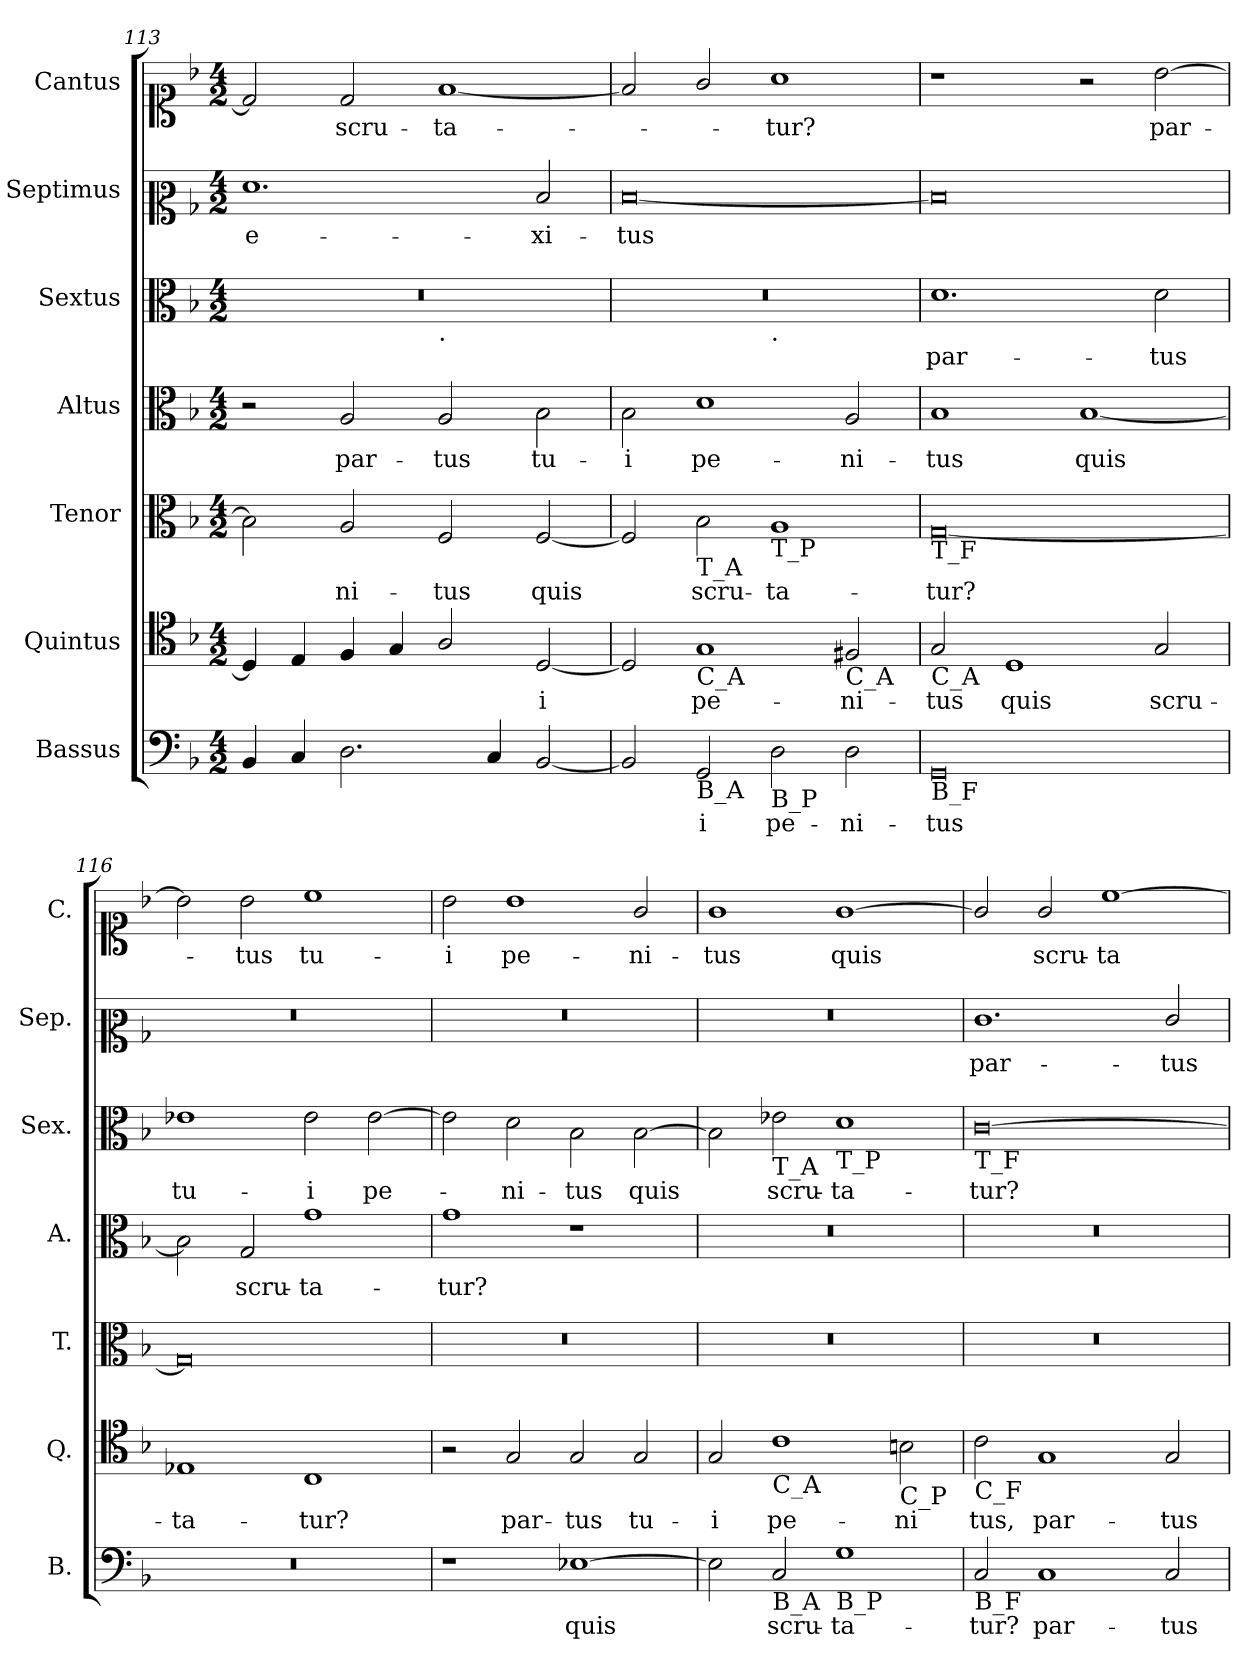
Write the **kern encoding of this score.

**kern	**text	**kern	**text	**kern	**text	**kern	**text	**kern	**text	**kern	**text	**kern	**text
*part7	*part7	*part6	*part6	*part5	*part5	*part4	*part4	*part3	*part3	*part2	*part2	*part1	*part1
*staff7	*staff7	*staff6	*staff6	*staff5	*staff5	*staff4	*staff4	*staff3	*staff3	*staff2	*staff2	*staff1	*staff1
*I"Bassus	*	*I"Quintus	*	*I"Tenor	*	*I"Altus	*	*I"Sextus	*	*I"Septimus	*	*I"Cantus	*
*I'B.	*	*I'Q.	*	*I'T.	*	*I'A.	*	*I'Sex.	*	*I'Sep.	*	*I'C.	*
*clefF4	*	*clefC4	*	*clefC3	*	*clefC3	*	*clefC3	*	*clefC2	*	*clefC1	*
*k[b-]	*	*k[b-]	*	*k[b-]	*	*k[b-]	*	*k[b-]	*	*k[b-]	*	*k[b-]	*
*F:	*	*F:	*	*F:	*	*F:	*	*F:	*	*F:	*	*F:	*
*M4/2	*	*M4/2	*	*M4/2	*	*M4/2	*	*M4/2	*	*M4/2	*	*M4/2	*
=113	=113	=113	=113	=113	=113	=113	=113	=113	=113	=113	=113	=113	=113
!	!	!	!	!	!	!	!	!LO:N:vis=1	!	!	!	!	!
*	*	*	*	*	*	*	*	*^	*	*	*	*	*
4BB-/	.	4D/]	.	2B-\]	.	2r	.	0r	1ryy	.	1.f	e-	2d/]	.
4C/	.	4E/	.	.	.	.	.	.	.	.	.	.	.	.
2.D\	.	4F/	.	2A/	-ni-	2A/	par-	.	.	.	.	.	2d/	scru-
.	.	4G/	.	.	.	.	.	.	.	.	.	.	.	.
!	!	!	!	!	!	!	!	!	!LO:TX:b:t=.	!	!	!	!	!
.	.	2A/	.	2F/	-tus	2A/	-tus	.	1ryy	.	.	.	[1f	-ta-
4C/	.	.	.	.	.	.	.	.	.	.	.	.	.	.
[2BB-/	.	[2D/	-i	[2F/	quis	2B-\	tu-	.	.	.	2d/	-xi-	.	.
=114	=114	=114	=114	=114	=114	=114	=114	=114	=114	=114	=114	=114	=114	=114
!	!	!	!	!	!	!	!	!LO:N:vis=1	!	!	!	!	!	!
2BB-/]	.	2D/]	.	2F/]	.	2B-\	-i	0r	1ryy	.	[0d	-tus	2f/]	.
!	!	!	!	!LO:TX:b:t=T_A	!	!	!	!	!	!	!	!	!	!
!	!	!LO:TX:b:t=C_A	!	!	!	!	!	!	!	!	!	!	!	!
!LO:TX:b:t=B_A	!	!	!	!	!	!	!	!	!	!	!	!	!	!
2GG/	-i	1G	pe-	2B-\	scru-	1d	pe-	.	.	.	.	.	2g/	.
!	!	!	!	!	!	!	!	!	!LO:TX:b:t=.	!	!	!	!	!
!	!	!	!	!LO:TX:b:t=T_P	!	!	!	!	!	!	!	!	!	!
!LO:TX:b:t=B_P	!	!	!	!	!	!	!	!	!	!	!	!	!	!
2D\	pe-	.	.	1A	-ta-	.	.	.	1ryy	.	.	.	1a	-tur?
!	!	!LO:TX:b:t=C_A	!	!	!	!	!	!	!	!	!	!	!	!
2D\	-ni-	2F#X/	-ni-	.	.	2A/	-ni-	.	.	.	.	.	.	.
=115	=115	=115	=115	=115	=115	=115	=115	=115	=115	=115	=115	=115	=115	=115
!	!	!	!	!LO:TX:b:t=T_F	!	!	!	!	!	!	!	!	!	!
!	!	!LO:TX:b:t=C_A	!	!	!	!	!	!	!	!	!	!	!	!
!LO:TX:b:t=B_F	!	!	!	!	!	!	!	!	!	!	!	!	!	!
*	*	*	*	*	*	*	*	*v	*v	*	*	*	*	*
0GG	-tus	2G/	-tus	[0G	-tur?	1B-	-tus	1.d	par-	0d]	.	1r	.
.	.	1D	quis	.	.	.	.	.	.	.	.	.	.
.	.	.	.	.	.	[1B-	quis	.	.	.	.	2r	.
.	.	2G/	scru-	.	.	.	.	2d\	-tus	.	.	[2b-\	par-
=116	=116	=116	=116	=116	=116	=116	=116	=116	=116	=116	=116	=116	=116
!LO:N:vis=1	!	!	!	!	!	!	!	!	!	!LO:N:vis=1	!	!	!
0r	.	1E-X	-ta-	0G]	.	2B-\]	.	1e-X	tu-	0r	.	2b-\]	.
.	.	.	.	.	.	2G/	scru-	.	.	.	.	2b-\	-tus
.	.	1C	-tur?	.	.	1g	-ta-	2e-\	-i	.	.	1cc	tu-
.	.	.	.	.	.	.	.	[2e-\	pe-	.	.	.	.
=117	=117	=117	=117	=117	=117	=117	=117	=117	=117	=117	=117	=117	=117
!	!	!	!	!LO:N:vis=1	!	!	!	!	!	!LO:N:vis=1	!	!	!
1r	.	2r	.	0r	.	1g	-tur?	2e-\]	.	0r	.	2b-\	-i
.	.	2G/	par-	.	.	.	.	2d\	-ni-	.	.	1b-	pe-
[1E-X	quis	2G/	-tus	.	.	1r	.	2B-\	-tus	.	.	.	.
.	.	2G/	tu-	.	.	.	.	[2B-\	quis	.	.	2g/	-ni-
=118	=118	=118	=118	=118	=118	=118	=118	=118	=118	=118	=118	=118	=118
!	!	!	!	!LO:N:vis=1	!	!LO:N:vis=1	!	!	!	!LO:N:vis=1	!	!	!
2E-\]	.	2G/	-i	0r	.	0r	.	2B-\]	.	0r	.	1g	-tus
!	!	!	!	!	!	!	!	!LO:TX:b:t=T_A	!	!	!	!	!
!	!	!LO:TX:b:t=C_A	!	!	!	!	!	!	!	!	!	!	!
!LO:TX:b:t=B_A	!	!	!	!	!	!	!	!	!	!	!	!	!
2C/	scru-	1c	pe-	.	.	.	.	2e-X\	scru-	.	.	.	.
!	!	!	!	!	!	!	!	!LO:TX:b:t=T_P	!	!	!	!	!
!LO:TX:b:t=B_P	!	!	!	!	!	!	!	!	!	!	!	!	!
1G	-ta-	.	.	.	.	.	.	1d	-ta-	.	.	[1g	quis
!	!	!LO:TX:b:t=C_P	!	!	!	!	!	!	!	!	!	!	!
.	.	2Bn\	-ni	.	.	.	.	.	.	.	.	.	.
=119	=119	=119	=119	=119	=119	=119	=119	=119	=119	=119	=119	=119	=119
!	!	!	!	!	!	!	!	!LO:TX:b:t=T_F	!	!	!	!	!
!	!	!LO:TX:b:t=C_F	!	!	!	!	!	!	!	!	!	!	!
!LO:TX:b:t=B_F	!	!	!	!	!	!	!	!	!	!	!	!	!
!	!	!	!	!LO:N:vis=1	!	!LO:N:vis=1	!	!	!	!	!	!	!
2C/	-tur?	2c\	tus,	0r	.	0r	.	[0c	-tur?	1.e	par-	2g/]	.
1C	par-	1G	par-	.	.	.	.	.	.	.	.	2g/	scru-
.	.	.	.	.	.	.	.	.	.	.	.	[1cc	-ta-
2C/	-tus	2G/	-tus	.	.	.	.	.	.	2e/	-tus	.	.
=	=	=	=	=	=	=	=	=	=	=	=	=	=
*-	*-	*-	*-	*-	*-	*-	*-	*-	*-	*-	*-	*-	*-
